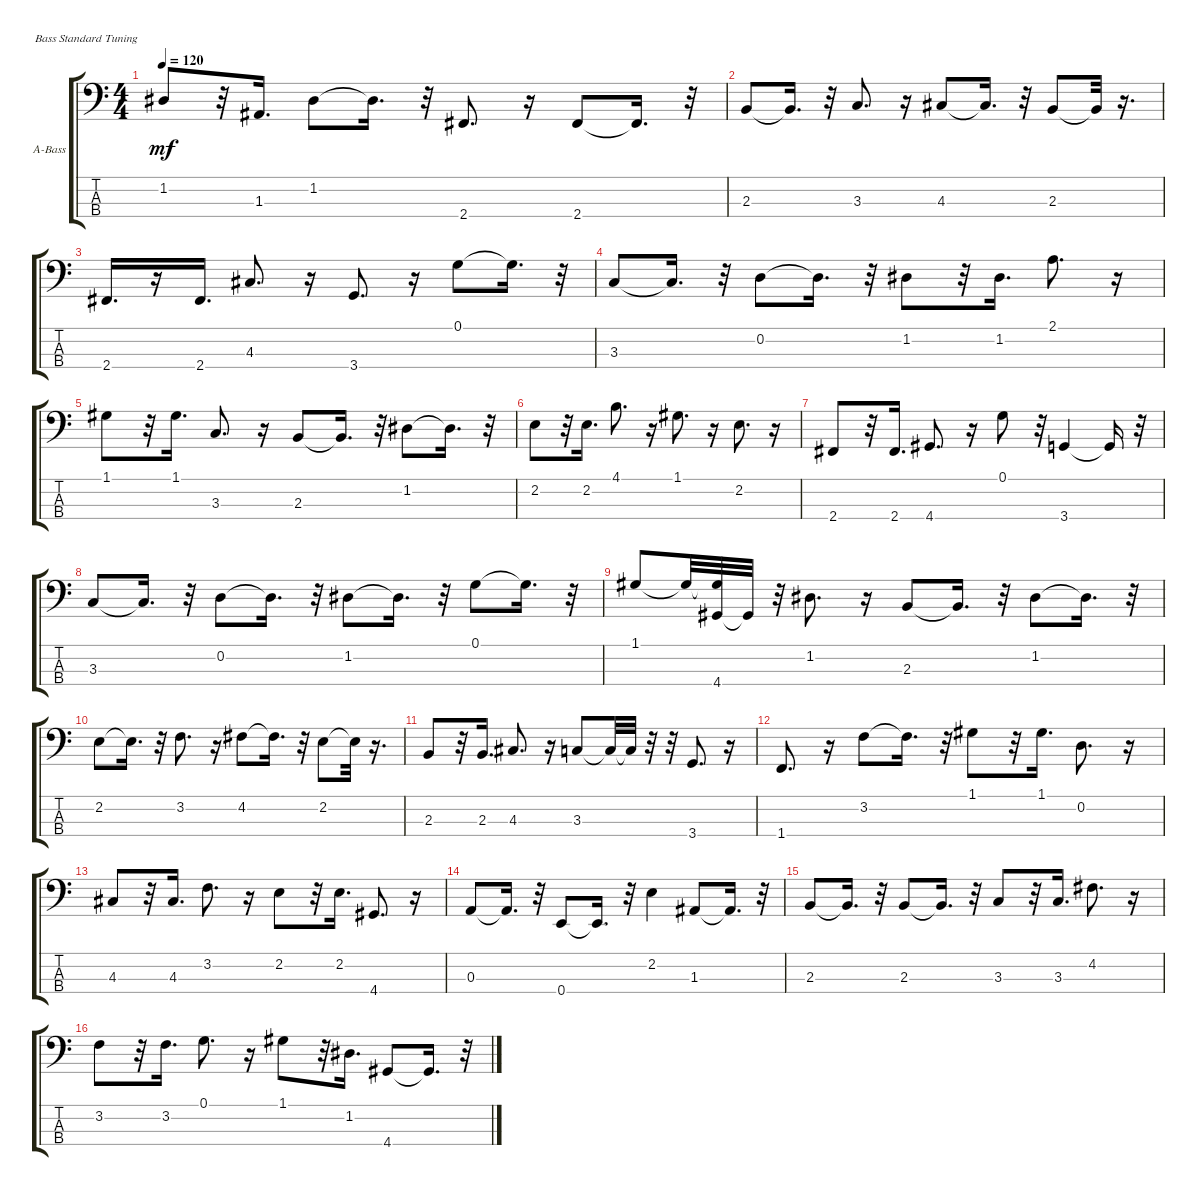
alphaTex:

\bracketExtendMode groupsimilarinstruments
\firstSystemTrackNameOrientation horizontal
\otherSystemsTrackNameOrientation horizontal
\track ("Bass    (BB)" "A-Bass") {instrument acousticbass}
\staff {score tabs}
\tuning (G2 D2 A1 E1)
\ts (4 4)
\tempo 120
\clef f4
\ks c
1.2.8{dy mf} r.32 1.3.16{d} 1.2.8 1.2{t}.16{d} r.32 2.4.8{d} r.16 2.4.8 2.4{t}.16{d} r.32 |
2.3.8 2.3{t}.16{d} r.32 3.3.8{d} r.16 4.3.8 4.3{t}.16{d} r.32 2.3.8 2.3{t}.32 r.16{d} |
2.4.16{d} r.16 2.4.16{d} 4.3.8{d} r.16 3.4.8{d} r.16 0.1.8 0.1{t}.16{d} r.32 |
3.3.8 3.3{t}.16{d} r.32 0.2.8 0.2{t}.16{d} r.32 1.2.8 r.32 1.2.16{d} 2.1.8{d} r.16 |
1.1.8 r.32 1.1.16{d} 3.3.8{d} r.16 2.3.8 2.3{t}.16{d} r.32 1.2.8 1.2{t}.16{d} r.32 |
2.2.8 r.32 2.2.16{d} 4.1.8{d} r.16 1.1.8{d} r.16 2.2.8{d} r.16 |
2.4.8 r.32 2.4.16{d} 4.4.8{d} r.16 0.1.8 r.32 3.4.4 3.4{t}.16 r.32 |
3.3.8 3.3{t}.16{d} r.32 0.2.8 0.2{t}.16{d} r.32 1.2.8 1.2{t}.16{d} r.32 0.1.8 0.1{t}.16{d} r.32 |
1.1.8 1.1{t}.32 (1.1{t} 4.4).32 4.4{t}.32 r.32 1.2.8{d} r.16 2.3.8 2.3{t}.16{d} r.32 1.2.8 1.2{t}.16{d} r.32 |
2.2.8 2.2{t}.16{d} r.32 3.2.8{d} r.16 4.2.8 4.2{t}.16{d} r.32 2.2.8 2.2{t}.32 r.16{d} |
2.3.8 r.32 2.3.16{d} 4.3.8{d} r.16 3.3.8 3.3{t}.32 3.3{t}.32 r.32 r.32 3.4.8{d} r.16 |
1.4.8{d} r.16 3.2.8 3.2{t}.16{d} r.32 1.1.8 r.32 1.1.16{d} 0.2.8{d} r.16 |
4.3.8 r.32 4.3.16{d} 3.2.8{d} r.16 2.2.8 r.32 2.2.16{d} 4.4.8{d} r.16 |
0.3.8 0.3{t}.16{d} r.32 0.4.8 0.4{t}.16{d} r.32 2.2.4 1.3.8 1.3{t}.16{d} r.32 |
2.3.8 2.3{t}.16{d} r.32 2.3.8 2.3{t}.16{d} r.32 3.3.8 r.32 3.3.16{d} 4.2.8{d} r.16 |
3.2.8 r.32 3.2.16{d} 0.1.8{d} r.16 1.1.8 r.32 1.2.16{d} 4.4.8 4.4{t}.16{d} r.32
